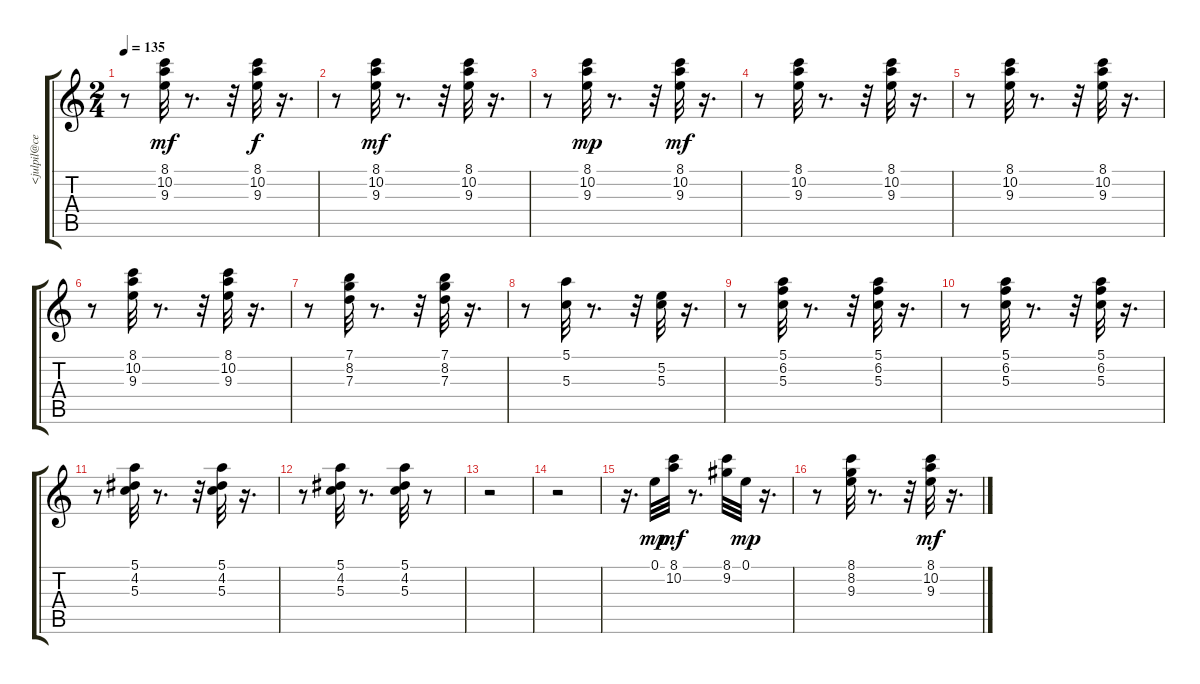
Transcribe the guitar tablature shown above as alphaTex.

\track ("" "<julpil@ce") {instrument electricguitarjazz}
\staff {score tabs}
\tuning (E4 B3 G3 D3 A2 E2) {hide}
\ts (2 4)
\tempo 135
\clef g2
\ks c
r.8{dy mf} (8.1 10.2 9.3).32 r.8{d} r.32 (8.1 10.2 9.3).32{dy f} r.16{d} |
r.8 (8.1 10.2 9.3).32{dy mf} r.8{d} r.32 (8.1 10.2 9.3).32 r.16{d} |
r.8 (8.1 10.2 9.3).32{dy mp} r.8{d} r.32 (8.1 10.2 9.3).32{dy mf} r.16{d} |
r.8 (8.1 10.2 9.3).32 r.8{d} r.32 (8.1 10.2 9.3).32 r.16{d} |
r.8 (8.1 10.2 9.3).32 r.8{d} r.32 (8.1 10.2 9.3).32 r.16{d} |
r.8 (8.1 10.2 9.3).32 r.8{d} r.32 (8.1 10.2 9.3).32 r.16{d} |
r.8 (7.1 8.2 7.3).32 r.8{d} r.32 (7.1 8.2 7.3).32 r.16{d} |
r.8 (5.1 5.3).32 r.8{d} r.32 (5.2 5.3).32 r.16{d} |
r.8 (5.1 6.2 5.3).32 r.8{d} r.32 (5.1 6.2 5.3).32 r.16{d} |
r.8 (5.1 6.2 5.3).32 r.8{d} r.32 (5.1 6.2 5.3).32 r.16{d} |
r.8 (5.1 4.2 5.3).32 r.8{d} r.32 (5.1 4.2 5.3).32 r.16{d} |
r.8 (5.1 4.2 5.3).32 r.8{d} (5.1 4.2 5.3).32 r.8 |
r.2 |
r.2 |
r.16{d} 0.1.32{dy mp} (8.1 10.2).32{dy mf} r.8{d} (8.1 9.2).32 0.1.32{dy mp} r.16{d} |
r.8 (8.1 8.2 9.3).32 r.8{d} r.32 (8.1 10.2 9.3).32{dy mf} r.16{d}
